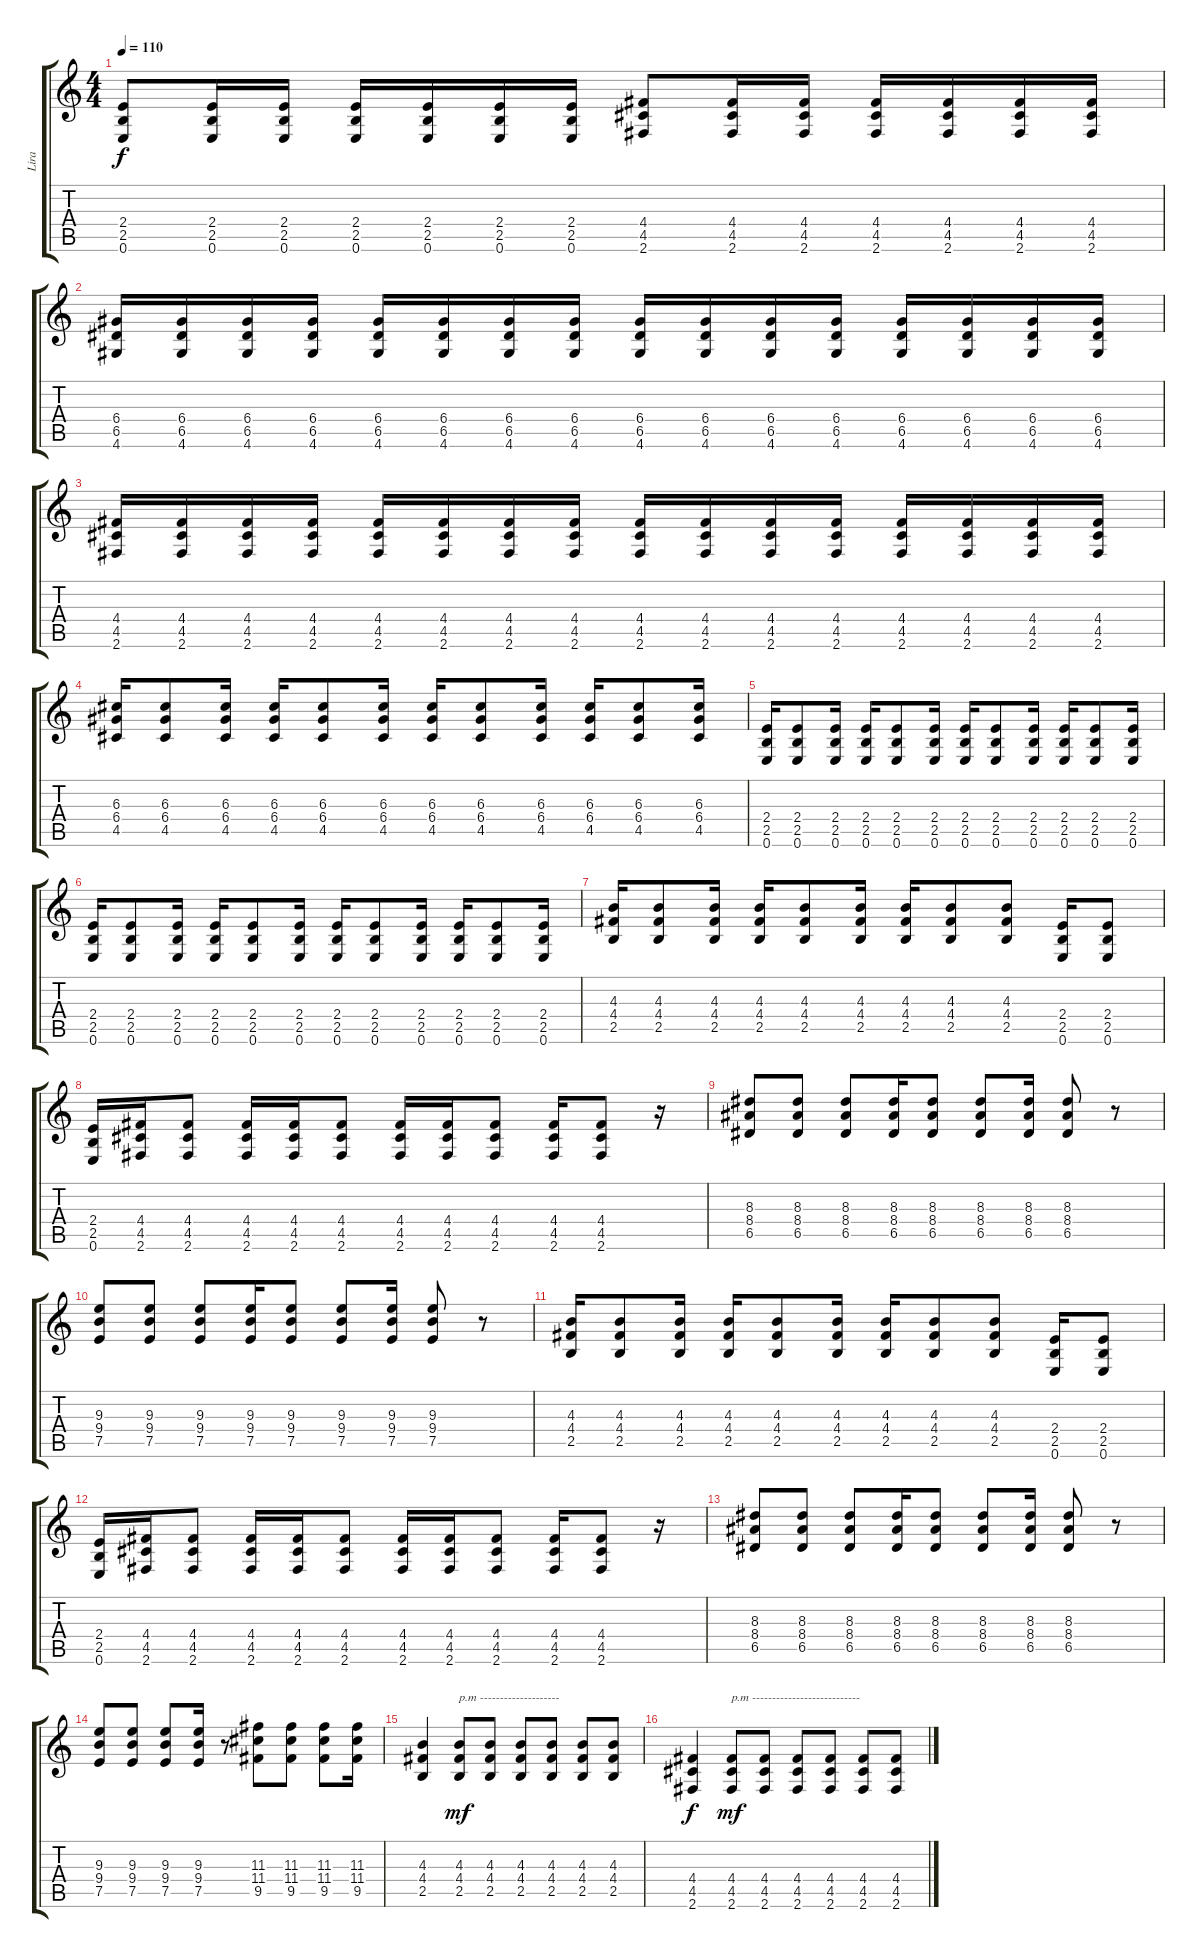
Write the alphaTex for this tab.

\track ("Lira" "Lira") {instrument overdrivenguitar}
\staff {score tabs}
\tuning (E4 B3 G3 D3 A2 E2) {hide}
\ts (4 4)
\tempo 110
\clef g2
\ks c
(2.4 2.5 0.6).8{dy f} (2.4 2.5 0.6).16 (2.4 2.5 0.6).16 (2.4 2.5 0.6).16 (2.4 2.5 0.6).16 (2.4 2.5 0.6).16 (2.4 2.5 0.6).16 (4.4 4.5 2.6).8 (4.4 4.5 2.6).16 (4.4 4.5 2.6).16 (4.4 4.5 2.6).16 (4.4 4.5 2.6).16 (4.4 4.5 2.6).16 (4.4 4.5 2.6).16 |
(6.4 6.5 4.6).16 (6.4 6.5 4.6).16 (6.4 6.5 4.6).16 (6.4 6.5 4.6).16 (6.4 6.5 4.6).16 (6.4 6.5 4.6).16 (6.4 6.5 4.6).16 (6.4 6.5 4.6).16 (6.4 6.5 4.6).16 (6.4 6.5 4.6).16 (6.4 6.5 4.6).16 (6.4 6.5 4.6).16 (6.4 6.5 4.6).16 (6.4 6.5 4.6).16 (6.4 6.5 4.6).16 (6.4 6.5 4.6).16 |
(4.4 4.5 2.6).16 (4.4 4.5 2.6).16 (4.4 4.5 2.6).16 (4.4 4.5 2.6).16 (4.4 4.5 2.6).16 (4.4 4.5 2.6).16 (4.4 4.5 2.6).16 (4.4 4.5 2.6).16 (4.4 4.5 2.6).16 (4.4 4.5 2.6).16 (4.4 4.5 2.6).16 (4.4 4.5 2.6).16 (4.4 4.5 2.6).16 (4.4 4.5 2.6).16 (4.4 4.5 2.6).16 (4.4 4.5 2.6).16 |
(6.3 6.4 4.5).16 (6.3 6.4 4.5).8 (6.3 6.4 4.5).16 (6.3 6.4 4.5).16 (6.3 6.4 4.5).8 (6.3 6.4 4.5).16 (6.3 6.4 4.5).16 (6.3 6.4 4.5).8 (6.3 6.4 4.5).16 (6.3 6.4 4.5).16 (6.3 6.4 4.5).8 (6.3 6.4 4.5).16 |
(2.4 2.5 0.6).16 (2.4 2.5 0.6).8 (2.4 2.5 0.6).16 (2.4 2.5 0.6).16 (2.4 2.5 0.6).8 (2.4 2.5 0.6).16 (2.4 2.5 0.6).16 (2.4 2.5 0.6).8 (2.4 2.5 0.6).16 (2.4 2.5 0.6).16 (2.4 2.5 0.6).8 (2.4 2.5 0.6).16 |
(2.4 2.5 0.6).16 (2.4 2.5 0.6).8 (2.4 2.5 0.6).16 (2.4 2.5 0.6).16 (2.4 2.5 0.6).8 (2.4 2.5 0.6).16 (2.4 2.5 0.6).16 (2.4 2.5 0.6).8 (2.4 2.5 0.6).16 (2.4 2.5 0.6).16 (2.4 2.5 0.6).8 (2.4 2.5 0.6).16 |
(4.3 4.4 2.5).16 (4.3 4.4 2.5).8 (4.3 4.4 2.5).16 (4.3 4.4 2.5).16 (4.3 4.4 2.5).8 (4.3 4.4 2.5).16 (4.3 4.4 2.5).16 (4.3 4.4 2.5).8 (4.3 4.4 2.5).8 (2.4 2.5 0.6).16 (2.4 2.5 0.6).8 |
(2.4 2.5 0.6).16 (4.4 4.5 2.6).16 (4.4 4.5 2.6).8 (4.4 4.5 2.6).16 (4.4 4.5 2.6).16 (4.4 4.5 2.6).8 (4.4 4.5 2.6).16 (4.4 4.5 2.6).16 (4.4 4.5 2.6).8 (4.4 4.5 2.6).16 (4.4 4.5 2.6).8 r.16 |
(8.3 8.4 6.5).8 (8.3 8.4 6.5).8 (8.3 8.4 6.5).8 (8.3 8.4 6.5).16 (8.3 8.4 6.5).8 (8.3 8.4 6.5).8 (8.3 8.4 6.5).16 (8.3 8.4 6.5).8 r.8 |
(9.3 9.4 7.5).8 (9.3 9.4 7.5).8 (9.3 9.4 7.5).8 (9.3 9.4 7.5).16 (9.3 9.4 7.5).8 (9.3 9.4 7.5).8 (9.3 9.4 7.5).16 (9.3 9.4 7.5).8 r.8 |
(4.3 4.4 2.5).16 (4.3 4.4 2.5).8 (4.3 4.4 2.5).16 (4.3 4.4 2.5).16 (4.3 4.4 2.5).8 (4.3 4.4 2.5).16 (4.3 4.4 2.5).16 (4.3 4.4 2.5).8 (4.3 4.4 2.5).8 (2.4 2.5 0.6).16 (2.4 2.5 0.6).8 |
(2.4 2.5 0.6).16 (4.4 4.5 2.6).16 (4.4 4.5 2.6).8 (4.4 4.5 2.6).16 (4.4 4.5 2.6).16 (4.4 4.5 2.6).8 (4.4 4.5 2.6).16 (4.4 4.5 2.6).16 (4.4 4.5 2.6).8 (4.4 4.5 2.6).16 (4.4 4.5 2.6).8 r.16 |
(8.3 8.4 6.5).8 (8.3 8.4 6.5).8 (8.3 8.4 6.5).8 (8.3 8.4 6.5).16 (8.3 8.4 6.5).8 (8.3 8.4 6.5).8 (8.3 8.4 6.5).16 (8.3 8.4 6.5).8 r.8 |
(9.3 9.4 7.5).8 (9.3 9.4 7.5).8 (9.3 9.4 7.5).8 (9.3 9.4 7.5).16 r.8 (11.3 11.4 9.5).8 (11.3 11.4 9.5).8 (11.3 11.4 9.5).8 (11.3 11.4 9.5).16 |
(4.3 4.4 2.5).4 (4.3 4.4 2.5).8{txt "p.m --------------------" dy mf} (4.3 4.4 2.5).8 (4.3 4.4 2.5).8 (4.3 4.4 2.5).8 (4.3 4.4 2.5).8 (4.3 4.4 2.5).8 |
(4.4 4.5 2.6).4{dy f} (4.4 4.5 2.6).8{txt "p.m ---------------------------" dy mf} (4.4 4.5 2.6).8 (4.4 4.5 2.6).8 (4.4 4.5 2.6).8 (4.4 4.5 2.6).8 (4.4 4.5 2.6).8
